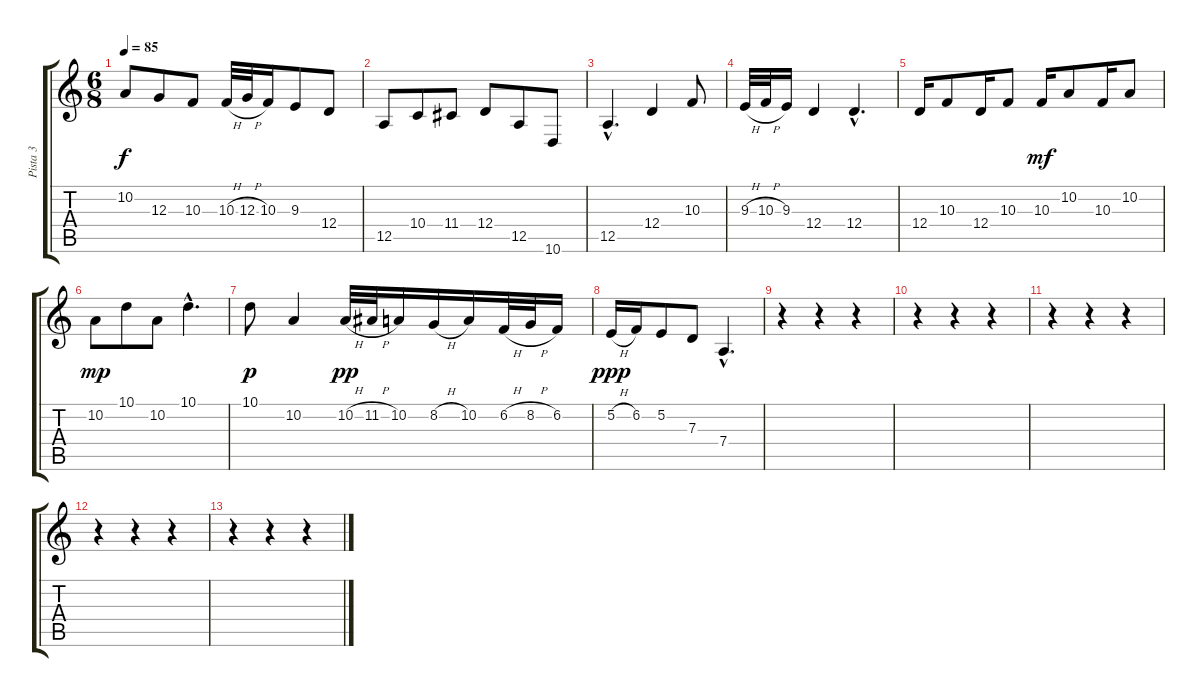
\track ("Pista 3" "Pista 3") {instrument flute}
\staff {score tabs}
\tuning (E4 B3 G3 D3 A2 E2) {hide}
\ts (6 8)
\tempo 85
\clef g2
\ks c
10.2.8{dy f} 12.3.8 10.3.8 10.3{h}.32 12.3{h}.32 10.3.16 9.3.8 12.4.8 |
12.5.8 10.4.8 11.4.8 12.4.8 12.5.8 10.6.8 |
12.5{hac}.4{d} 12.4.4 10.3.8 |
9.3{h}.32 10.3{h}.32 9.3.16 12.4.4 12.4{hac}.4{d} |
12.4.16 10.3.8 12.4.16 10.3.8 10.3.16{dy mf} 10.2.8 10.3.16 10.2.8 |
10.2.8{dy mp} 10.1.8 10.2.8 10.1{hac}.4{d} |
10.1.8{dy p} 10.2.4 10.2{h}.32{dy pp} 11.2{h}.32 10.2.16 8.2{h}.16 10.2.16 6.2{h}.32 8.2{h}.32 6.2.16 |
5.2{h}.16{dy ppp} 6.2.16 5.2.8 7.3.8 7.4{hac}.4{d} |
r.4 r.4 r.4 |
r.4 r.4 r.4 |
r.4 r.4 r.4 |
r.4 r.4 r.4 |
r.4 r.4 r.4
